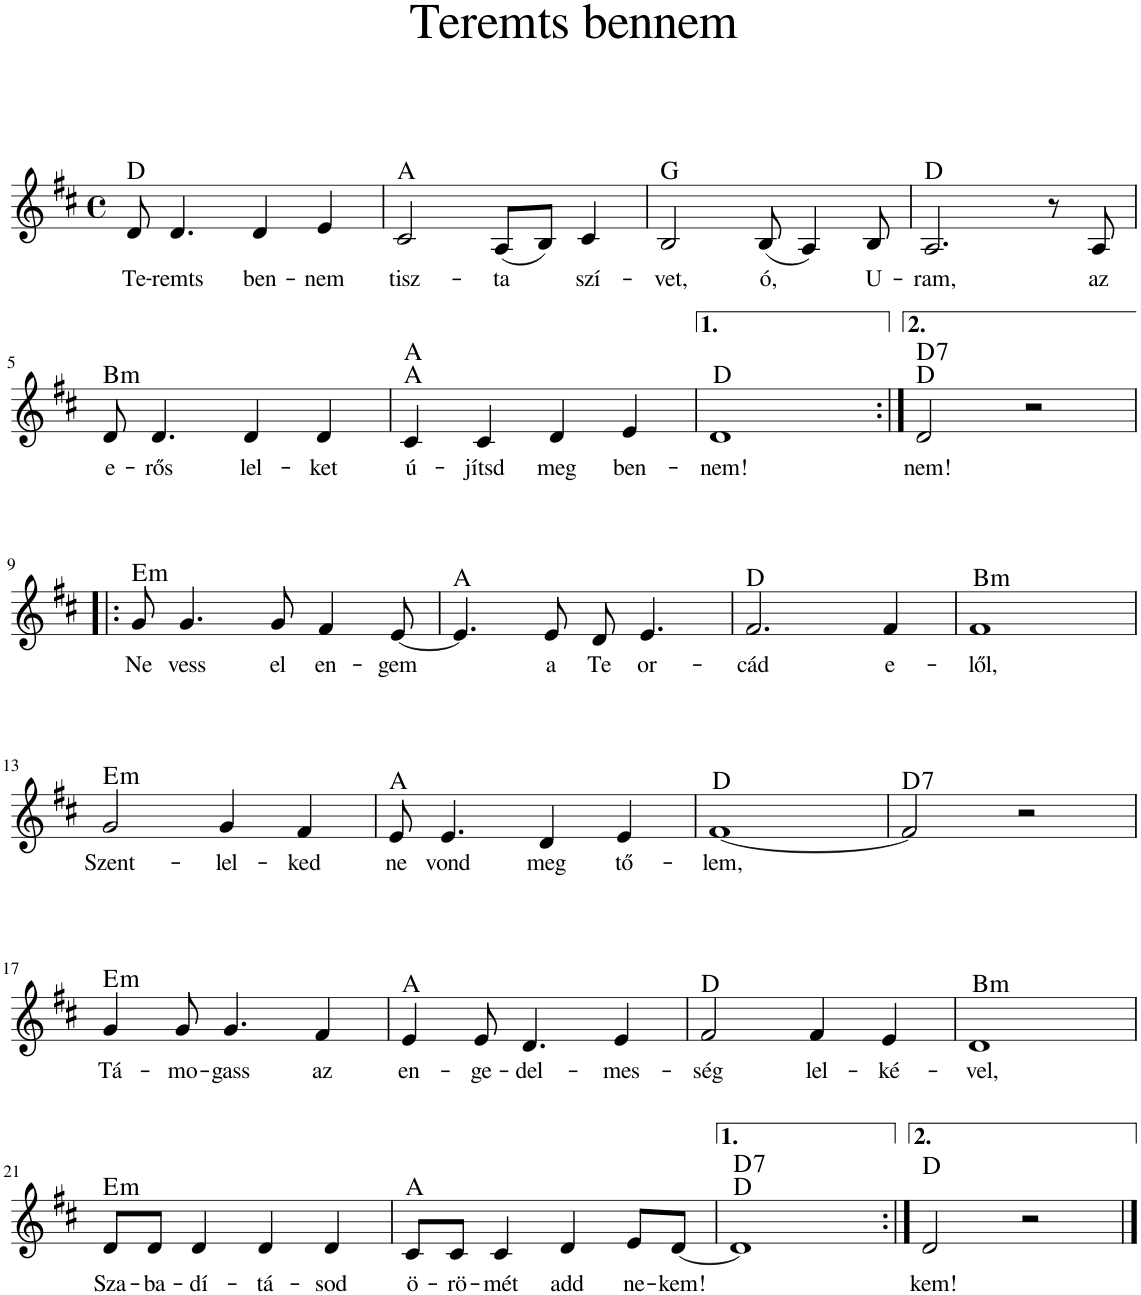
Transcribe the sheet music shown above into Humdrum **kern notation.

**kern	**text	**harte
*part1	*part1	*part1
*staff1	*staff1	*
*I"Piano	*	*
*I'Pno	*	*
*clefG2	*	*
*k[f#c#]	*	*
*M4/4	*	*
*met(c)	*	*
=1	=1	=1
!	!LO:LY:b	!
8d/	Te-	D:maj
!	!LO:LY:b	!
4.d/	-remts	.
!	!LO:LY:b	!
4d/	ben-	.
!	!LO:LY:b	!
4e/	-nem	.
=2	=2	=2
!	!LO:LY:b	!
2c#/	tisz-	A:maj
!	!LO:LY:b	!
(8A/L	-ta	.
8B/J)	.	.
!	!LO:LY:b	!
4c#/	szí-	.
=3	=3	=3
!	!LO:LY:b	!
2B/	-vet,	G:maj
!	!LO:LY:b	!
(8B/	ó,	.
4A/)	.	.
!	!LO:LY:b	!
8B/	U-	.
=4	=4	=4
!	!LO:LY:b	!
2.A/	-ram,	D:maj
8r	.	.
!	!LO:LY:b	!
8A/	az	.
!!LO:LB:g=z
=5	=5	=5
!	!LO:LY:b	!LO:H:kt=m
8d/	e-	B:min
!	!LO:LY:b	!
4.d/	-rős	.
!	!LO:LY:b	!
4d/	lel-	.
!	!LO:LY:b	!
4d/	-ket	.
=6	=6	=6
!	!LO:LY:b	!
4c#/	ú-	A:maj A:maj
!	!LO:LY:b	!
4c#/	-jítsd	.
!	!LO:LY:b	!
4d/	meg	.
!	!LO:LY:b	!
4e/	ben-	.
=7	=7	=7
!	!LO:LY:b	!
1d	-nem!	D:maj
=8:|!	=8:|!	=8:|!
!	!LO:LY:b	!LO:H:n=2:kt=7
2d/	nem!	D:maj D:7
2r	.	.
!!LO:LB:g=z
=9!|:	=9!|:	=9!|:
!	!LO:LY:b	!LO:H:kt=m
8g/	Ne	E:min
!	!LO:LY:b	!
4.g/	vess	.
!	!LO:LY:b	!
8g/	el	.
!	!LO:LY:b	!
4f#/	en-	.
!	!LO:LY:b	!
[8e/	-gem	.
=10	=10	=10
4.e/]	.	A:maj
!	!LO:LY:b	!
8e/	a	.
!	!LO:LY:b	!
8d/	Te	.
!	!LO:LY:b	!
4.e/	or-	.
=11	=11	=11
!	!LO:LY:b	!
2.f#/	-cád	D:maj
!	!LO:LY:b	!
4f#/	e-	.
=12	=12	=12
!	!LO:LY:b	!LO:H:kt=m
1f#	-lől,	B:min
!!LO:LB:g=z
=13	=13	=13
!	!LO:LY:b	!LO:H:kt=m
2g/	Szent-	E:min
!	!LO:LY:b	!
4g/	-lel-	.
!	!LO:LY:b	!
4f#/	-ked	.
=14	=14	=14
!	!LO:LY:b	!
8e/	ne	A:maj
!	!LO:LY:b	!
4.e/	vond	.
!	!LO:LY:b	!
4d/	meg	.
!	!LO:LY:b	!
4e/	tő-	.
=15	=15	=15
!	!LO:LY:b	!
[1f#	-lem,	D:maj
=16	=16	=16
!	!	!LO:H:kt=7
2f#/]	.	D:7
2r	.	.
!!LO:LB:g=z
=17	=17	=17
!	!LO:LY:b	!LO:H:kt=m
4g/	Tá-	E:min
!	!LO:LY:b	!
8g/	-mo-	.
!	!LO:LY:b	!
4.g/	-gass	.
!	!LO:LY:b	!
4f#/	az	.
=18	=18	=18
!	!LO:LY:b	!
4e/	en-	A:maj
!	!LO:LY:b	!
8e/	-ge-	.
!	!LO:LY:b	!
4.d/	-del-	.
!	!LO:LY:b	!
4e/	-mes-	.
=19	=19	=19
!	!LO:LY:b	!
2f#/	-ség	D:maj
!	!LO:LY:b	!
4f#/	lel-	.
!	!LO:LY:b	!
4e/	-ké-	.
=20	=20	=20
!	!LO:LY:b	!LO:H:kt=m
1d	-vel,	B:min
!!LO:LB:g=z
=21	=21	=21
!	!LO:LY:b	!LO:H:kt=m
8d/L	Sza-	E:min
!	!LO:LY:b	!
8d/J	-ba-	.
!	!LO:LY:b	!
4d/	-dí-	.
!	!LO:LY:b	!
4d/	-tá-	.
!	!LO:LY:b	!
4d/	-sod	.
=22	=22	=22
!	!LO:LY:b	!
8c#/L	ö-	A:maj
!	!LO:LY:b	!
8c#/J	-rö-	.
!	!LO:LY:b	!
4c#/	-mét	.
!	!LO:LY:b	!
4d/	add	.
!	!LO:LY:b	!
8e/L	ne-	.
!	!LO:LY:b	!
[8d/J	-kem!	.
=23	=23	=23
!	!	!LO:H:n=2:kt=7
1d]	.	D:maj D:7
=24:|!	=24:|!	=24:|!
!	!LO:LY:b	!
2d/	kem!	D:maj
2r	.	.
==	==	==
*-	*-	*-
